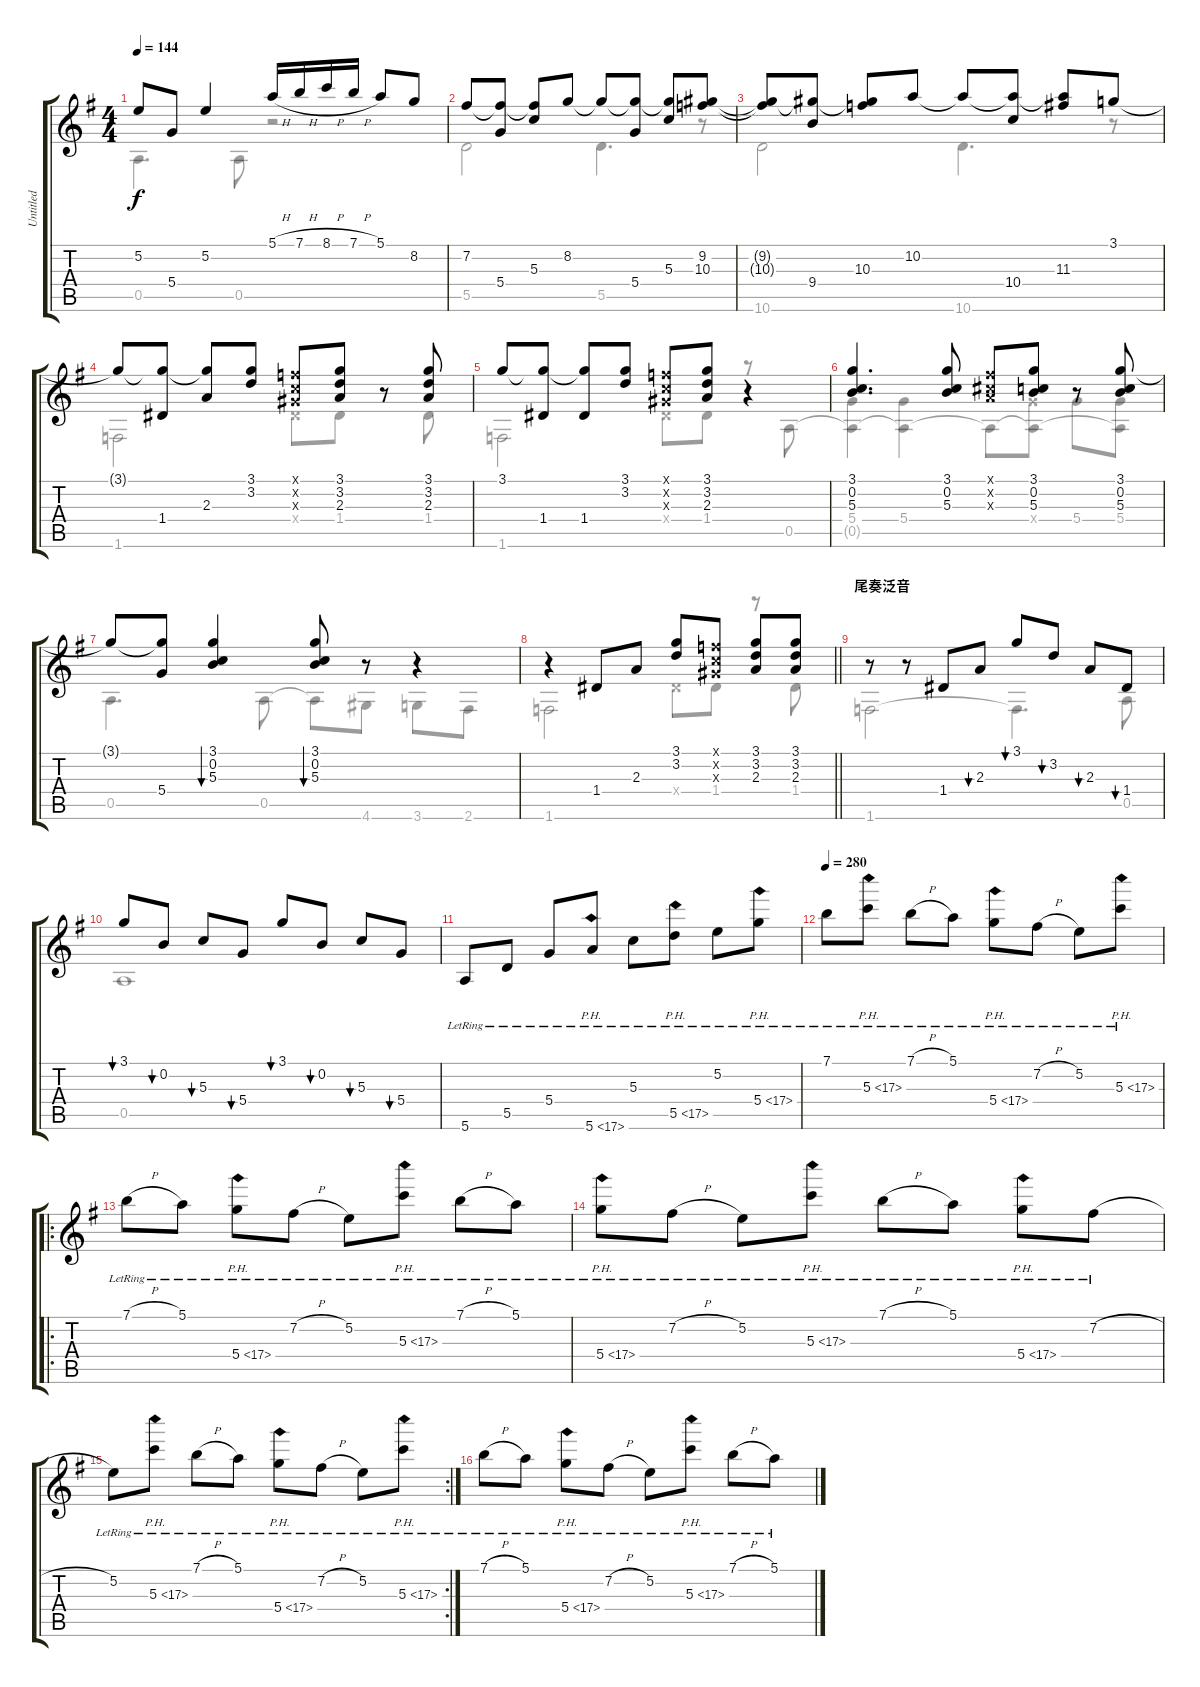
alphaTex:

\track ("Untitled" "Untitled") {instrument acousticguitarnylon}
\staff {score tabs}
\tuning (E4 B3 G3 D3 A2 E2) {hide}
\voice
\ts (4 4)
\tempo 144
\clef g2
\ks g
5.2{t}.8{dy f} 5.4.8 5.2.4 5.1{h}.16 7.1{h}.16 8.1{h}.16 7.1{h}.16 5.1.8 8.2.8 |
7.2.8 (7.2{t} 5.4).8 (7.2{t} 5.3).8 8.2.8 8.2{t}.8 (8.2{t} 5.4).8 (8.2{t} 5.3).8 (9.2 10.3).8 |
(9.2{t} 10.3{t}).8 (9.2{t} 9.4).8 (9.2{t} 10.3).8 10.2.8 10.2{t}.8 (10.2{t} 10.4).8 (10.2{t} 11.3).8 3.1.8 |
3.1{t}.8 (3.1{t} 1.4).8 (3.1{t} 2.3).8 (3.1 3.2).8 (1.1{x} 1.2{x} 1.3{x}).8 (3.1 3.2 2.3).8 r.8 (3.1 3.2 2.3).8 |
3.1.8 (3.1{t} 1.4).8 (3.1{t} 1.4).8 (3.1 3.2).8 (1.1{x} 1.2{x} 1.3{x}).8 (3.1 3.2 2.3).8 r.4 |
(3.1 0.2 5.3).4{d} (3.1 0.2 5.3).8 (2.1{x} 2.2{x} 2.3{x}).8 (3.1 0.2 5.3).8 r.8 (3.1 0.2 5.3).8 |
3.1{t}.8 (3.1{t} 5.4).8 (3.1 0.2 5.3).4{bu 30} (3.1 0.2 5.3).8{bu 30} r.8 r.4 |
\barLineRight lightlight
r.4 1.4.8 2.3.8 (3.1 3.2).8 (1.1{x} 1.2{x} 1.3{x}).8 (3.1 3.2 2.3).8 (3.1 3.2 2.3).8 |
\section ("" "尾奏泛音")
r.8 r.8 1.4.8 2.3.8{bu 30} 3.1.8{bu 30} 3.2.8{bu 30} 2.3.8{bu 30} 1.4.8{bu 30} |
3.1.8{bu 30} 0.2.8{bu 30} 5.3.8{bu 30} 5.4.8{bu 30} 3.1.8{bu 30} 0.2.8{bu 30} 5.3.8{bu 30} 5.4.8{bu 30} |
5.6{lr}.8 5.5{lr}.8 5.4{lr}.8 5.6{ph 12 lr}.8{ot 8vb} 5.3{lr}.8 5.5{ph 12 lr}.8{ot 8vb} 5.2{lr}.8 5.4{ph 12 lr}.8{ot 8vb} |
\tempo 280
7.1{lr}.8 5.3{ph 12 lr}.8{ot 8vb} 7.1{h lr}.8 5.1{lr}.8 5.4{ph 12 lr}.8{ot 8vb} 7.2{h lr}.8 5.2{lr}.8 5.3{ph 12 lr}.8{ot 8vb} |
\ro
7.1{h lr}.8 5.1{lr}.8 5.4{ph 12 lr}.8{ot 8vb} 7.2{h lr}.8 5.2{lr}.8 5.3{ph 12 lr}.8{ot 8vb} 7.1{h lr}.8 5.1{lr}.8 |
5.4{ph 12 lr}.8{ot 8vb} 7.2{h lr}.8 5.2{lr}.8 5.3{ph 12 lr}.8{ot 8vb} 7.1{h lr}.8 5.1{lr}.8 5.4{ph 12 lr}.8{ot 8vb} 7.2{h lr}.8 |
\rc 2
5.2{lr}.8 5.3{ph 12 lr}.8{ot 8vb} 7.1{h lr}.8 5.1{lr}.8 5.4{ph 12 lr}.8{ot 8vb} 7.2{h lr}.8 5.2{lr}.8 5.3{ph 12 lr}.8{ot 8vb} |
7.1{h lr}.8 5.1{lr}.8 5.4{ph 12 lr}.8{ot 8vb} 7.2{h lr}.8 5.2{lr}.8 5.3{ph 12 lr}.8{ot 8vb} 7.1{h lr}.8 5.1{lr}.8
\voice
\clef g2
\ottava regular
\simile none
\ks g
0.5.4{d dy f} 0.5.8 r.2 |
5.5.2 5.5.4{d} r.8 |
10.6.2 10.6.4{d} r.8 |
1.6.2 1.4{x}.8 1.4.8 r.8 1.4.8 |
1.6.2 1.4{x}.8 1.4.8 r.8 0.5.8 |
(5.4 0.5{t}).4 (5.4 0.5{t}).4 0.5{t}.8 (5.4{x} 0.5{t}).8 5.4.8 (5.4 0.5{t}).8 |
0.5.4{d} 0.5.8 0.5{t}.8 4.6.8 3.6.8 2.6.8 |
\barLineRight lightlight
1.6.2 1.4{x}.8 1.4.8 r.8 1.4.8 |
1.6.2 1.6{t}.4{d} 0.5.8 |
0.5.1 |
|
|
|
|
|
